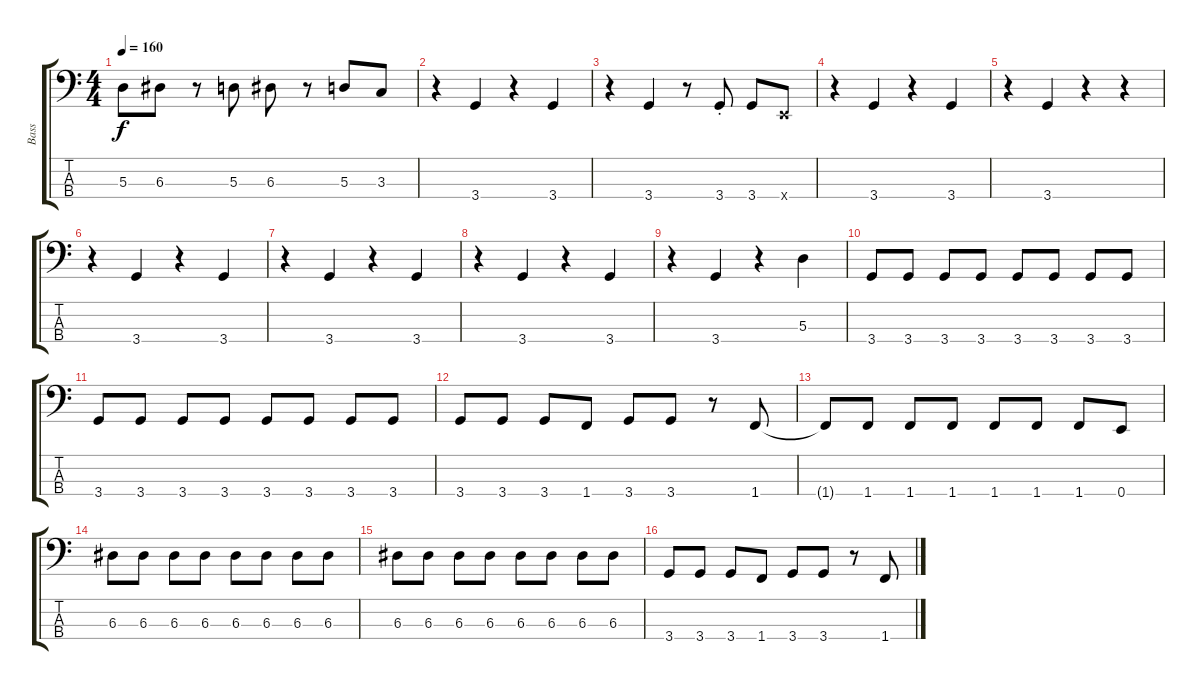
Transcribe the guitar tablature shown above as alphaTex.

\track ("Bass" "Bass") {instrument electricbassfinger}
\staff {score tabs}
\tuning (G2 D2 A1 E1) {hide}
\ts (4 4)
\tempo 160
\clef f4
\ks c
5.3.8{dy f} 6.3.8 r.8 5.3.8 6.3.8 r.8 5.3.8 3.3.8 |
r.4 3.4.4 r.4 3.4.4 |
r.4 3.4.4 r.8 3.4{st}.8 3.4.8 0.4{x}.8 |
r.4 3.4.4 r.4 3.4.4 |
r.4 3.4.4 r.4 r.4 |
r.4 3.4.4 r.4 3.4.4 |
r.4 3.4.4 r.4 3.4.4 |
r.4 3.4.4 r.4 3.4.4 |
r.4 3.4.4 r.4 5.3.4 |
3.4.8 3.4.8 3.4.8 3.4.8 3.4.8 3.4.8 3.4.8 3.4.8 |
3.4.8 3.4.8 3.4.8 3.4.8 3.4.8 3.4.8 3.4.8 3.4.8 |
3.4.8 3.4.8 3.4.8 1.4.8 3.4.8 3.4.8 r.8 1.4.8 |
1.4{t}.8 1.4.8 1.4.8 1.4.8 1.4.8 1.4.8 1.4.8 0.4.8 |
6.3.8 6.3.8 6.3.8 6.3.8 6.3.8 6.3.8 6.3.8 6.3.8 |
6.3.8 6.3.8 6.3.8 6.3.8 6.3.8 6.3.8 6.3.8 6.3.8 |
3.4.8 3.4.8 3.4.8 1.4.8 3.4.8 3.4.8 r.8 1.4.8
